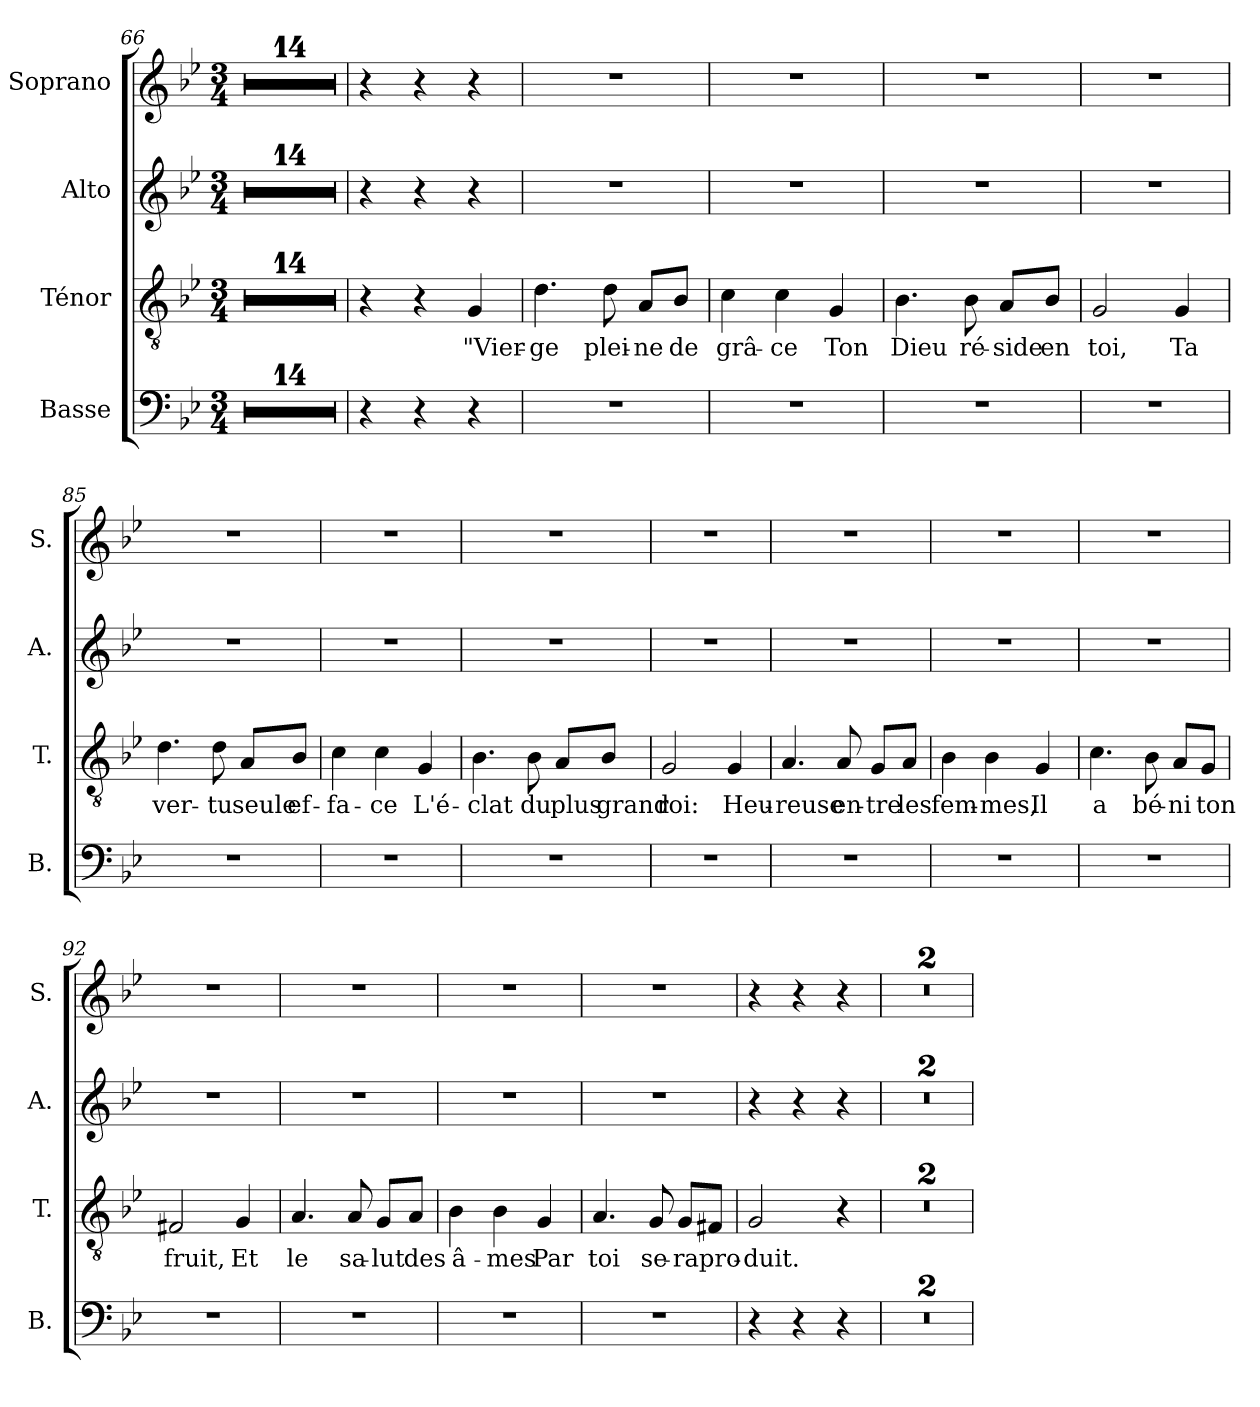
**kern	**kern	**text	**kern	**kern
*part4	*part3	*part3	*part2	*part1
*staff4	*staff3	*staff3	*staff2	*staff1
*I"Basse	*I"Ténor	*	*I"Alto	*I"Soprano
*I'B.	*I'T.	*	*I'A.	*I'S.
*clefF4	*clefGv2	*	*clefG2	*clefG2
*k[b-e-]	*k[b-e-]	*	*k[b-e-]	*k[b-e-]
*M3/4	*M3/4	*	*M3/4	*M3/4
=66	=66	=66	=66	=66
2.r	2.r	.	2.r	2.r
=67	=67	=67	=67	=67
2.r	2.r	.	2.r	2.r
=68	=68	=68	=68	=68
2.r	2.r	.	2.r	2.r
=69	=69	=69	=69	=69
2.r	2.r	.	2.r	2.r
=70	=70	=70	=70	=70
2.r	2.r	.	2.r	2.r
=71	=71	=71	=71	=71
2.r	2.r	.	2.r	2.r
=72	=72	=72	=72	=72
2.r	2.r	.	2.r	2.r
=73	=73	=73	=73	=73
2.r	2.r	.	2.r	2.r
=74	=74	=74	=74	=74
2.r	2.r	.	2.r	2.r
=75	=75	=75	=75	=75
2.r	2.r	.	2.r	2.r
=76	=76	=76	=76	=76
2.r	2.r	.	2.r	2.r
=77	=77	=77	=77	=77
2.r	2.r	.	2.r	2.r
=78	=78	=78	=78	=78
2.r	2.r	.	2.r	2.r
=79	=79	=79	=79	=79
2.r	2.r	.	2.r	2.r
=80	=80	=80	=80	=80
4r	4r	.	4r	4r
4r	4r	.	4r	4r
!	!	!LO:LY:b	!	!
4r	4G/	"Vier-	4r	4r
=81	=81	=81	=81	=81
!	!	!LO:LY:b	!	!
2.r	4.d\	-ge	2.r	2.r
!	!	!LO:LY:b	!	!
.	8d\	plei-	.	.
!	!	!LO:LY:b	!	!
.	8A/L	-ne	.	.
!	!	!LO:LY:b	!	!
.	8B-/J	de	.	.
!!LO:LB:g=z
=82	=82	=82	=82	=82
!	!	!LO:LY:b	!	!
2.r	4c\	grâ-	2.r	2.r
!	!	!LO:LY:b	!	!
.	4c\	-ce	.	.
!	!	!LO:LY:b	!	!
.	4G/	Ton	.	.
=83	=83	=83	=83	=83
!	!	!LO:LY:b	!	!
2.r	4.B-\	Dieu	2.r	2.r
!	!	!LO:LY:b	!	!
.	8B-\	ré-	.	.
!	!	!LO:LY:b	!	!
.	8A/L	-side	.	.
!	!	!LO:LY:b	!	!
.	8B-/J	en	.	.
=84	=84	=84	=84	=84
!	!	!LO:LY:b	!	!
2.r	2G/	toi,	2.r	2.r
!	!	!LO:LY:b	!	!
.	4G/	Ta	.	.
=85	=85	=85	=85	=85
!	!	!LO:LY:b	!	!
2.r	4.d\	ver-	2.r	2.r
!	!	!LO:LY:b	!	!
.	8d\	-tu	.	.
!	!	!LO:LY:b	!	!
.	8A/L	seule	.	.
!	!	!LO:LY:b	!	!
.	8B-/J	ef-	.	.
=86	=86	=86	=86	=86
!	!	!LO:LY:b	!	!
2.r	4c\	-fa-	2.r	2.r
!	!	!LO:LY:b	!	!
.	4c\	-ce	.	.
!	!	!LO:LY:b	!	!
.	4G/	L'é-	.	.
=87	=87	=87	=87	=87
!	!	!LO:LY:b	!	!
2.r	4.B-\	-clat	2.r	2.r
!	!	!LO:LY:b	!	!
.	8B-\	du	.	.
!	!	!LO:LY:b	!	!
.	8A/L	plus	.	.
!	!	!LO:LY:b	!	!
.	8B-/J	grand	.	.
!!LO:LB:g=z
=88	=88	=88	=88	=88
!	!	!LO:LY:b	!	!
2.r	2G/	roi:	2.r	2.r
!	!	!LO:LY:b	!	!
.	4G/	Heu-	.	.
=89	=89	=89	=89	=89
!	!	!LO:LY:b	!	!
2.r	4.A/	-reuse	2.r	2.r
!	!	!LO:LY:b	!	!
.	8A/	en-	.	.
!	!	!LO:LY:b	!	!
.	8G/L	-tre	.	.
!	!	!LO:LY:b	!	!
.	8A/J	les	.	.
=90	=90	=90	=90	=90
!	!	!LO:LY:b	!	!
2.r	4B-\	fem-	2.r	2.r
!	!	!LO:LY:b	!	!
.	4B-\	-mes,	.	.
!	!	!LO:LY:b	!	!
.	4G/	Il	.	.
=91	=91	=91	=91	=91
!	!	!LO:LY:b	!	!
2.r	4.c\	a	2.r	2.r
!	!	!LO:LY:b	!	!
.	8B-\	bé-	.	.
!	!	!LO:LY:b	!	!
.	8A/L	-ni	.	.
!	!	!LO:LY:b	!	!
.	8G/J	ton	.	.
=92	=92	=92	=92	=92
!	!	!LO:LY:b	!	!
2.r	2F#X/	fruit,	2.r	2.r
!	!	!LO:LY:b	!	!
.	4G/	Et	.	.
=93	=93	=93	=93	=93
!	!	!LO:LY:b	!	!
2.r	4.A/	le	2.r	2.r
!	!	!LO:LY:b	!	!
.	8A/	sa-	.	.
!	!	!LO:LY:b	!	!
.	8G/L	-lut	.	.
!	!	!LO:LY:b	!	!
.	8A/J	des	.	.
!!LO:PB:g=z
=94	=94	=94	=94	=94
!	!	!LO:LY:b	!	!
2.r	4B-\	â-	2.r	2.r
!	!	!LO:LY:b	!	!
.	4B-\	-mes	.	.
!	!	!LO:LY:b	!	!
.	4G/	Par	.	.
=95	=95	=95	=95	=95
!	!	!LO:LY:b	!	!
2.r	4.A/	toi	2.r	2.r
!	!	!LO:LY:b	!	!
.	8G/	se-	.	.
!	!	!LO:LY:b	!	!
.	8G/L	-ra	.	.
!	!	!LO:LY:b	!	!
.	8F#X/J	pro-	.	.
=96	=96	=96	=96	=96
!	!	!LO:LY:b	!	!
4r	2G/	-duit.	4r	4r
4r	.	.	4r	4r
4r	4r	.	4r	4r
=97	=97	=97	=97	=97
2.r	2.r	.	2.r	2.r
=98	=98	=98	=98	=98
2.r	2.r	.	2.r	2.r
=	=	=	=	=
*-	*-	*-	*-	*-
